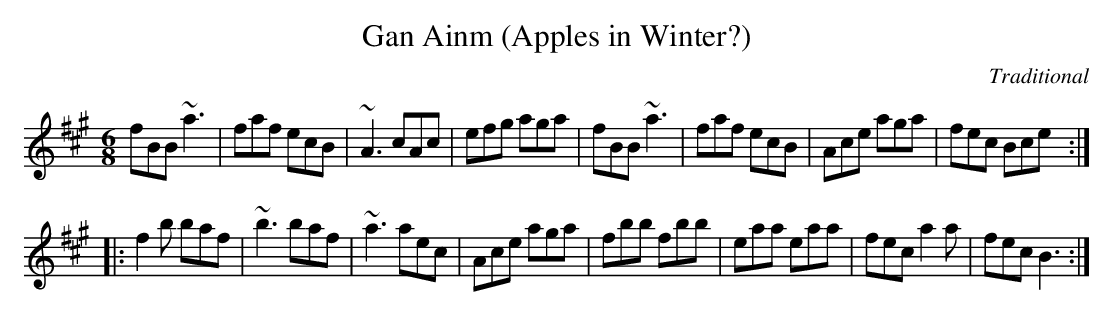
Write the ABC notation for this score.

X:1
T:Gan Ainm (Apples in Winter?)
M:6/8
L:1/8
C:Traditional
K:A
fBB ~a3|faf ecB|~A3 cAc|efg aga|fBB ~a3|faf ecB|Ace aga|fec Bce:|
|:f2b baf|~b3 baf|~a3 aec|Ace aga|fbb fbb|eaa eaa|fec a2a|fec B3:|
